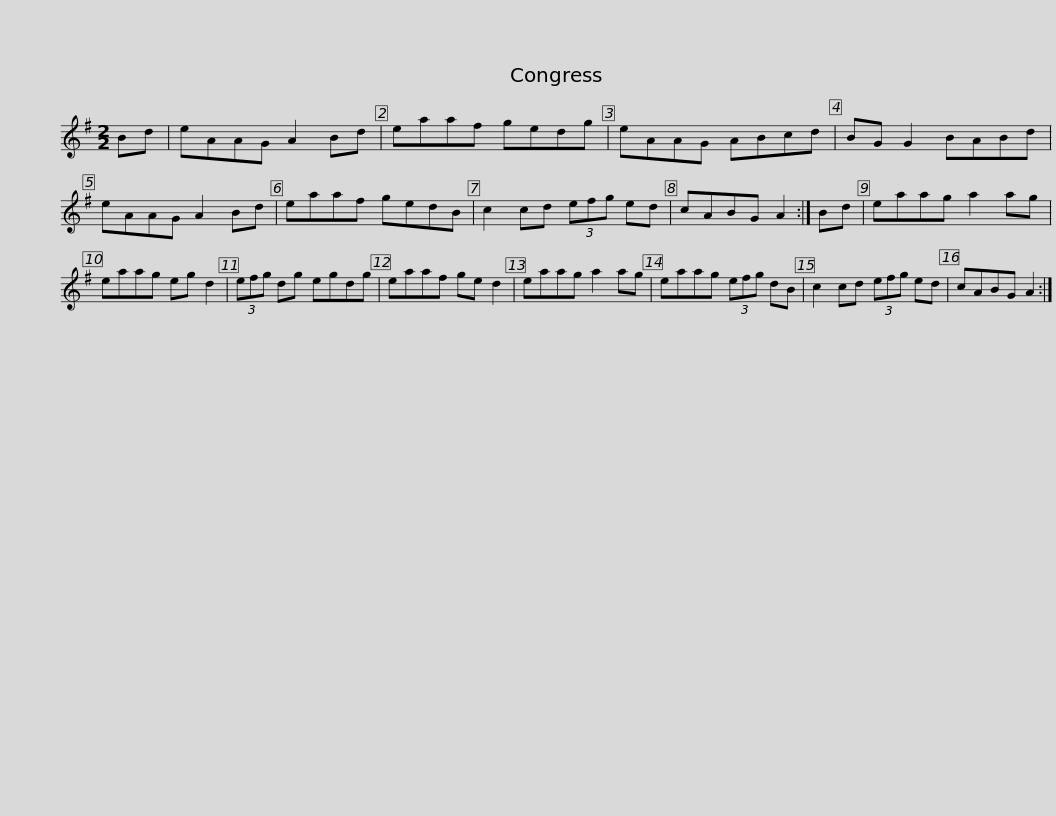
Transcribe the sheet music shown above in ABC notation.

X:1
L:1/8
M:2/2
I:linebreak $
K:G
V:1 treble
V:1
 Bd | eAAG A2 Bd | eaaf gedg | eAAG ABcd | BG G2 BABd | %5
 eAAG A2 Bd |$ eaaf gedB | c2 cd (3efg ed | cABG A2 :| Bd | %10
 eaag a2 ag | eaag eg d2 |$ (3efg dg egdg | eaaf ge d2 | eaag a2 ag | %15
 eaag (3efg dB | c2 cd (3efg ed |$ cABG A2 :| %18
